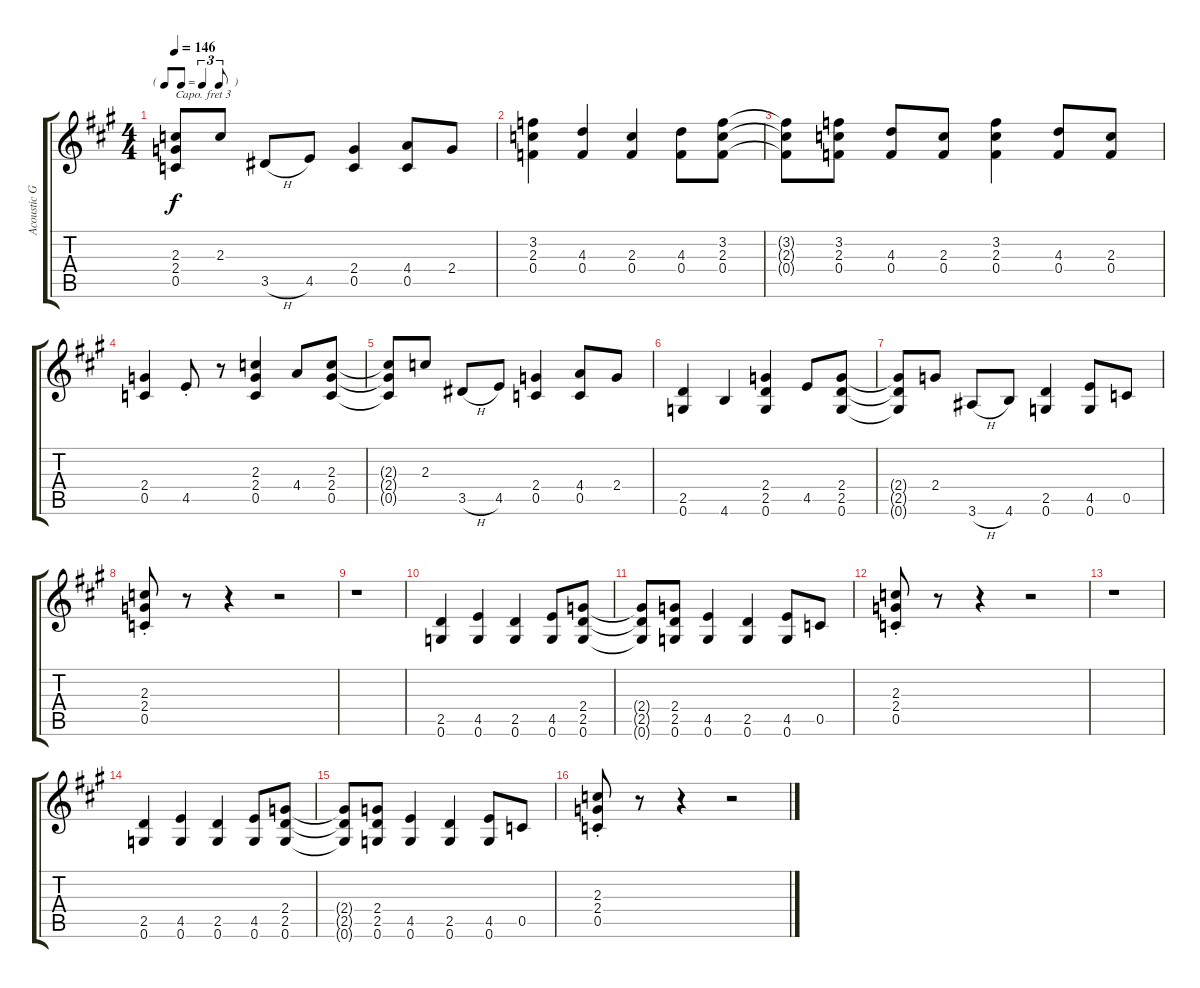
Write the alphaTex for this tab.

\track ("Acoustic Guitar" "Acoustic G") {instrument acousticguitarsteel}
\staff {score tabs}
\capo 3
\tuning (E4 B3 G3 D3 A2 E2) {hide}
\ts (4 4)
\tf triplet8th
\tempo 146
\clef g2
\ks a
(2.3{t} 2.4{t} 0.5{t}).8{dy f} 2.3.8 3.5{h}.8 4.5.8 (2.4 0.5).4 (4.4 0.5).8 2.4.8 |
(3.2 2.3 0.4).4 (4.3 0.4).4 (2.3 0.4).4 (4.3 0.4).8 (3.2 2.3 0.4).8 |
(3.2{t} 2.3{t} 0.4{t}).8 (3.2 2.3 0.4).8 (4.3 0.4).8 (2.3 0.4).8 (3.2 2.3 0.4).4 (4.3 0.4).8 (2.3 0.4).8 |
(2.4 0.5).4 4.5{st}.8 r.8 (2.3 2.4 0.5).4 4.4.8 (2.3 2.4 0.5).8 |
(2.3{t} 2.4{t} 0.5{t}).8 2.3.8 3.5{h}.8 4.5.8 (2.4 0.5).4 (4.4 0.5).8 2.4.8 |
(2.5 0.6).4 4.6.4 (2.4 2.5 0.6).4 4.5.8 (2.4 2.5 0.6).8 |
(2.4{t} 2.5{t} 0.6{t}).8 2.4.8 3.6{h}.8 4.6.8 (2.5 0.6).4 (4.5 0.6).8 0.5.8 |
(2.3{st} 2.4{st} 0.5{st}).8 r.8 r.4 r.2 |
r.1 |
(2.5 0.6).4 (4.5 0.6).4 (2.5 0.6).4 (4.5 0.6).8 (2.4 2.5 0.6).8 |
(2.4{t} 2.5{t} 0.6{t}).8 (2.4 2.5 0.6).8 (4.5 0.6).4 (2.5 0.6).4 (4.5 0.6).8 0.5.8 |
(2.3{st} 2.4{st} 0.5{st}).8 r.8 r.4 r.2 |
r.1 |
(2.5 0.6).4 (4.5 0.6).4 (2.5 0.6).4 (4.5 0.6).8 (2.4 2.5 0.6).8 |
(2.4{t} 2.5{t} 0.6{t}).8 (2.4 2.5 0.6).8 (4.5 0.6).4 (2.5 0.6).4 (4.5 0.6).8 0.5.8 |
(2.3{st} 2.4{st} 0.5{st}).8 r.8 r.4 r.2
